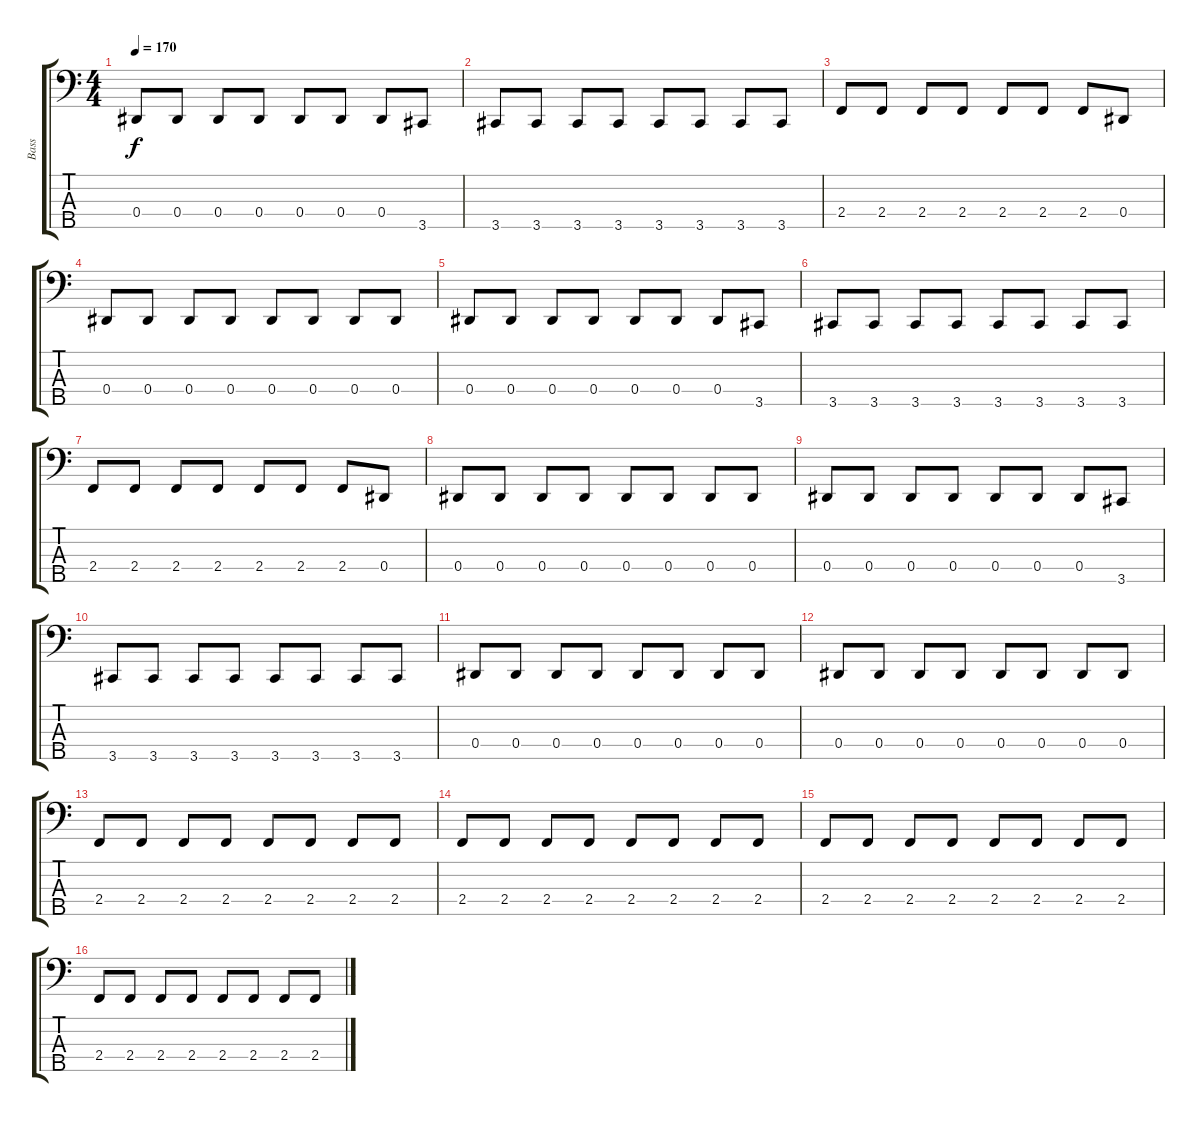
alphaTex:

\track ("Bass" "Bass") {instrument electricbassfinger}
\staff {score tabs}
\tuning (Gb2 Db2 Ab1 Eb1 Bb0) {hide}
\ts (4 4)
\tempo 170
\clef f4
\ks c
0.4.8{dy f} 0.4.8 0.4.8 0.4.8 0.4.8 0.4.8 0.4.8 3.5.8 |
3.5.8 3.5.8 3.5.8 3.5.8 3.5.8 3.5.8 3.5.8 3.5.8 |
2.4.8 2.4.8 2.4.8 2.4.8 2.4.8 2.4.8 2.4.8 0.4.8 |
0.4.8 0.4.8 0.4.8 0.4.8 0.4.8 0.4.8 0.4.8 0.4.8 |
0.4.8 0.4.8 0.4.8 0.4.8 0.4.8 0.4.8 0.4.8 3.5.8 |
3.5.8 3.5.8 3.5.8 3.5.8 3.5.8 3.5.8 3.5.8 3.5.8 |
2.4.8 2.4.8 2.4.8 2.4.8 2.4.8 2.4.8 2.4.8 0.4.8 |
0.4.8 0.4.8 0.4.8 0.4.8 0.4.8 0.4.8 0.4.8 0.4.8 |
0.4.8 0.4.8 0.4.8 0.4.8 0.4.8 0.4.8 0.4.8 3.5.8 |
3.5.8 3.5.8 3.5.8 3.5.8 3.5.8 3.5.8 3.5.8 3.5.8 |
0.4.8 0.4.8 0.4.8 0.4.8 0.4.8 0.4.8 0.4.8 0.4.8 |
0.4.8 0.4.8 0.4.8 0.4.8 0.4.8 0.4.8 0.4.8 0.4.8 |
2.4.8 2.4.8 2.4.8 2.4.8 2.4.8 2.4.8 2.4.8 2.4.8 |
2.4.8 2.4.8 2.4.8 2.4.8 2.4.8 2.4.8 2.4.8 2.4.8 |
2.4.8 2.4.8 2.4.8 2.4.8 2.4.8 2.4.8 2.4.8 2.4.8 |
2.4.8 2.4.8 2.4.8 2.4.8 2.4.8 2.4.8 2.4.8 2.4.8
